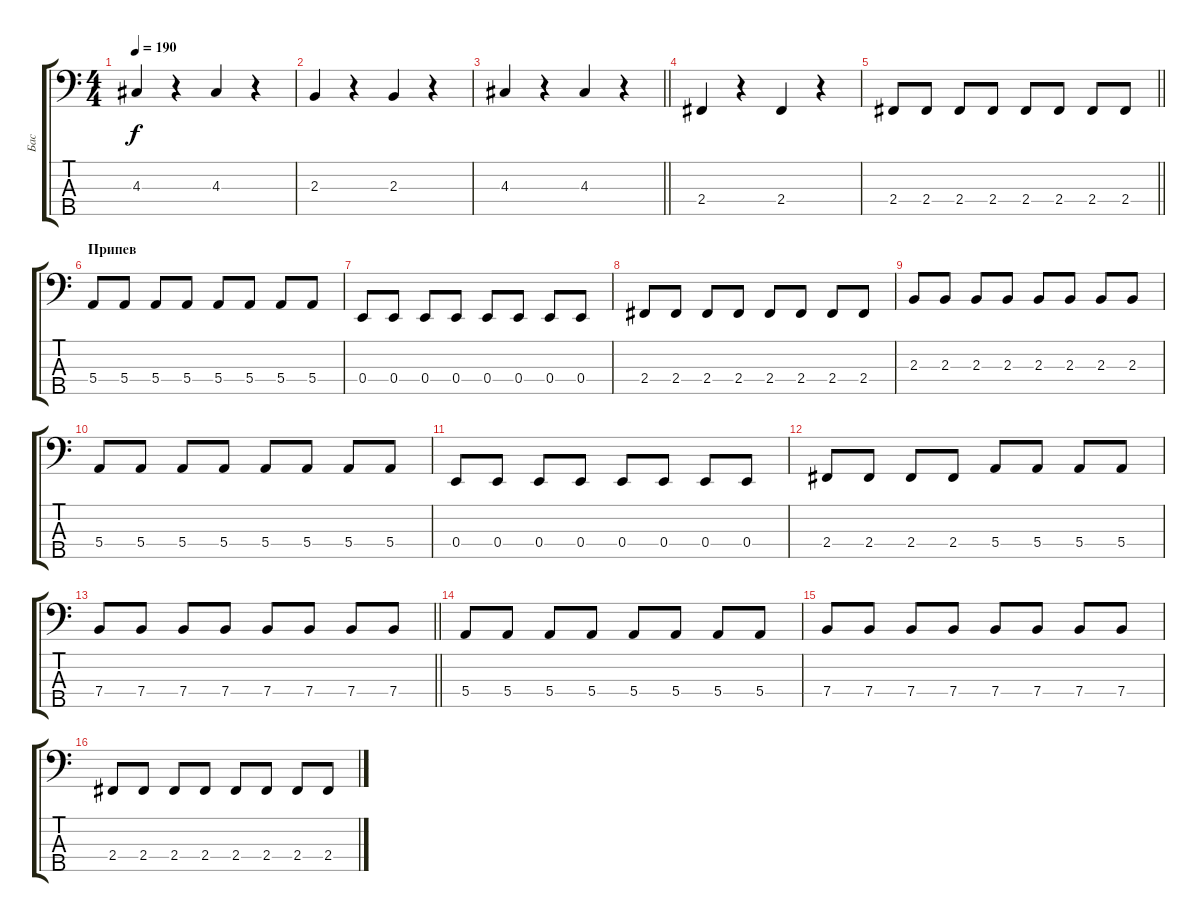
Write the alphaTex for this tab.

\track ("Бас" "Бас") {instrument electricbassfinger}
\staff {score tabs}
\tuning (G2 D2 A1 E1 B0) {hide}
\ts (4 4)
\tempo 190
\clef f4
\ks c
4.3.4{dy f} r.4 4.3.4 r.4 |
2.3.4 r.4 2.3.4 r.4 |
\barLineRight lightlight
4.3.4 r.4 4.3.4 r.4 |
2.4.4 r.4 2.4.4 r.4 |
\barLineRight lightlight
2.4.8 2.4.8 2.4.8 2.4.8 2.4.8 2.4.8 2.4.8 2.4.8 |
\section ("" "Припев")
5.4.8 5.4.8 5.4.8 5.4.8 5.4.8 5.4.8 5.4.8 5.4.8 |
0.4.8 0.4.8 0.4.8 0.4.8 0.4.8 0.4.8 0.4.8 0.4.8 |
2.4.8 2.4.8 2.4.8 2.4.8 2.4.8 2.4.8 2.4.8 2.4.8 |
2.3.8 2.3.8 2.3.8 2.3.8 2.3.8 2.3.8 2.3.8 2.3.8 |
5.4.8 5.4.8 5.4.8 5.4.8 5.4.8 5.4.8 5.4.8 5.4.8 |
0.4.8 0.4.8 0.4.8 0.4.8 0.4.8 0.4.8 0.4.8 0.4.8 |
2.4.8 2.4.8 2.4.8 2.4.8 5.4.8 5.4.8 5.4.8 5.4.8 |
\barLineRight lightlight
7.4.8 7.4.8 7.4.8 7.4.8 7.4.8 7.4.8 7.4.8 7.4.8 |
\section ("" " ")
5.4.8 5.4.8 5.4.8 5.4.8 5.4.8 5.4.8 5.4.8 5.4.8 |
7.4.8 7.4.8 7.4.8 7.4.8 7.4.8 7.4.8 7.4.8 7.4.8 |
2.4.8 2.4.8 2.4.8 2.4.8 2.4.8 2.4.8 2.4.8 2.4.8
